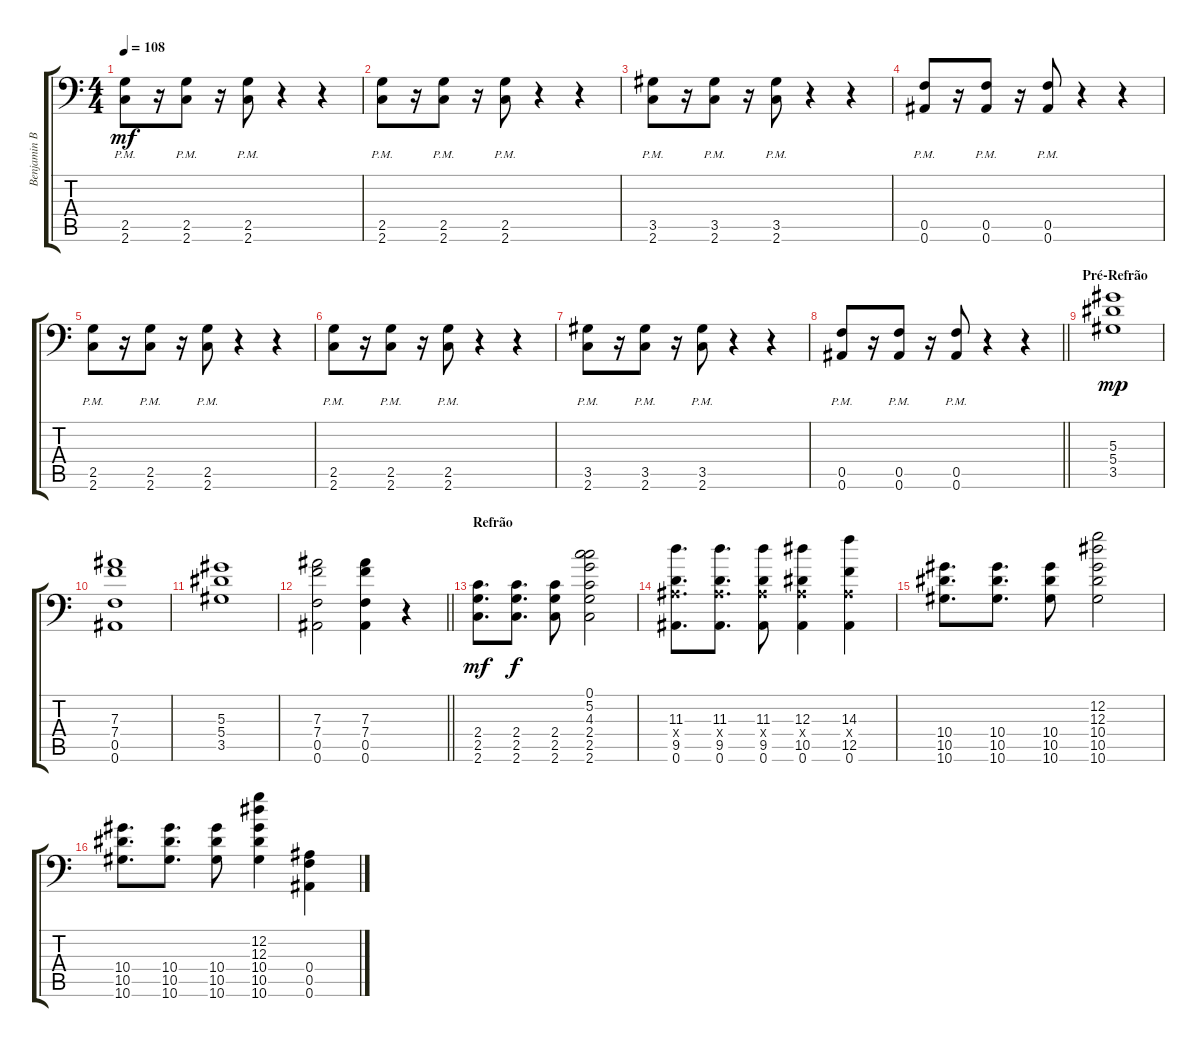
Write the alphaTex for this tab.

\track ("Benjamin Burnley" "Benjamin B") {instrument distortionguitar}
\staff {score tabs}
\tuning (C4 G3 Eb3 Bb2 F2 Bb1) {hide}
\ts (4 4)
\tempo 108
\clef f4
\ks c
(2.5{pm} 2.6{pm}).8{dy mf} r.16 (2.5{pm} 2.6{pm}).8 r.16 (2.5{pm} 2.6{pm}).8 r.4 r.4 |
(2.5{pm} 2.6{pm}).8 r.16 (2.5{pm} 2.6{pm}).8 r.16 (2.5{pm} 2.6{pm}).8 r.4 r.4 |
(3.5{pm} 2.6{pm}).8 r.16 (3.5{pm} 2.6{pm}).8 r.16 (3.5{pm} 2.6{pm}).8 r.4 r.4 |
(0.5{pm} 0.6{pm}).8 r.16 (0.5{pm} 0.6{pm}).8 r.16 (0.5{pm} 0.6{pm}).8 r.4 r.4 |
(2.5{pm} 2.6{pm}).8 r.16 (2.5{pm} 2.6{pm}).8 r.16 (2.5{pm} 2.6{pm}).8 r.4 r.4 |
(2.5{pm} 2.6{pm}).8 r.16 (2.5{pm} 2.6{pm}).8 r.16 (2.5{pm} 2.6{pm}).8 r.4 r.4 |
(3.5{pm} 2.6{pm}).8 r.16 (3.5{pm} 2.6{pm}).8 r.16 (3.5{pm} 2.6{pm}).8 r.4 r.4 |
\barLineRight lightlight
(0.5{pm} 0.6{pm}).8 r.16 (0.5{pm} 0.6{pm}).8 r.16 (0.5{pm} 0.6{pm}).8 r.4 r.4 |
\section ("" "Pré-Refrão")
(5.3 5.4 3.5).1{dy mp volume 6} |
(7.3 7.4 0.5 0.6).1 |
(5.3 5.4 3.5).1 |
\barLineRight lightlight
(7.3 7.4 0.5 0.6).2 (7.3 7.4 0.5 0.6).4 r.4 |
\section ("" "Refrão")
(2.4 2.5 2.6).8{d dy mf volume 12} (2.4 2.5 2.6).8{d dy f} (2.4 2.5 2.6).8 (0.1 5.2 4.3 2.4 2.5 2.6).2 |
(11.3 0.4{x} 9.5 0.6).8{d} (11.3 0.4{x} 9.5 0.6).8{d} (11.3 0.4{x} 9.5 0.6).8 (12.3 0.4{x} 10.5 0.6).4 (14.3 0.4{x} 12.5 0.6).4 |
(10.4 10.5 10.6).8{d} (10.4 10.5 10.6).8{d} (10.4 10.5 10.6).8 (12.2 12.3 10.4 10.5 10.6).2 |
(10.4 10.5 10.6).8{d} (10.4 10.5 10.6).8{d} (10.4 10.5 10.6).8 (12.2 12.3 10.4 10.5 10.6).4 (0.4 0.5 0.6).4
